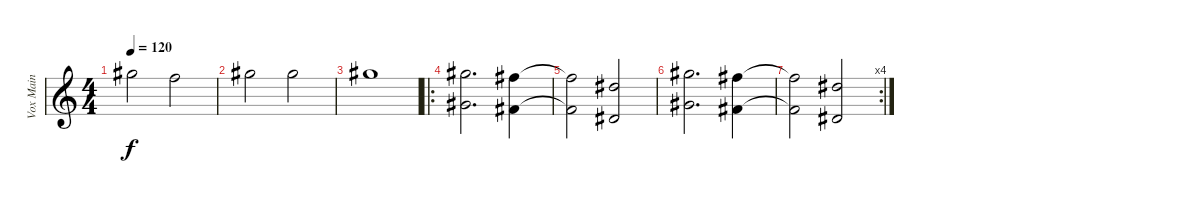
\track ("Vox Main" "Vox Main") {instrument electricbasspick}
\staff {score}
\tuning (Db4 Ab3 E3 B2 Gb2 B1) {hide}
\ts (4 4)
\tempo 120
\clef g2
\ks c
12.2.2{dy f} 9.2.2 |
12.2.2 12.2.2 |
12.2.1 |
\ro
(12.2 9.4).2{d} (10.2 7.4).4 |
(10.2{t} 7.4{t}).2 (7.2 4.4).2 |
(12.2 9.4).2{d} (10.2 7.4).4 |
\rc 4
(10.2{t} 7.4{t}).2 (7.2 4.4).2
